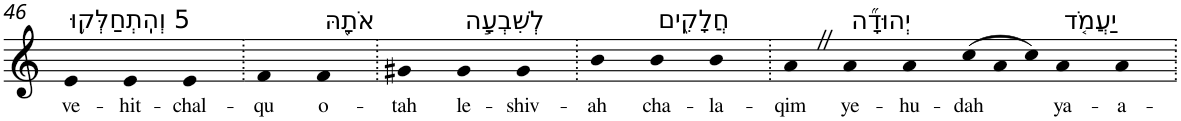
**kern	**text
*part1	*part1
*staff1	*staff1
*I"Piano	*
*I'Pno	*
!!LO:PB:g=z
*clefG2	*
*k[]	*
=46	=46
!LO:TX:a:t=5 וְהִֽתְחַלְּק֥וּ	!
!	!LO:LY:b
4e	ve-
!	!LO:LY:b
4e	-hit-
!	!LO:LY:b
4e	-chal-
=47.	=47.
!	!LO:LY:b
4f	-qu
!LO:TX:a:t=אֹתָ֖הּ	!
!	!LO:LY:b
4f	o-
=48.	=48.
!	!LO:LY:b
4g#X	-tah
!LO:TX:a:t=לְשִׁבְעָ֣ה	!
!	!LO:LY:b
4g#	le-
!	!LO:LY:b
4g#	-shiv-
=49.	=49.
!	!LO:LY:b
4b	-ah
!LO:TX:a:t=חֲלָקִ֑ים	!
!	!LO:LY:b
4b	cha-
!	!LO:LY:b
4b	-la-
=50.	=50.
!	!LO:LY:b
4aZ	-qim
!LO:TX:a:t=יְהוּדָ֞ה	!
!	!LO:LY:b
4a	ye-
!	!LO:LY:b
4a	-hu-
*Xtuplet	*
!	!LO:LY:b
(>12cc	-dah
12a	.
12cc)	.
!LO:TX:a:t=יַעֲמֹ֤ד	!
!	!LO:LY:b
4a	ya-
!	!LO:LY:b
4a	-a-
=.	=.
*-	*-
